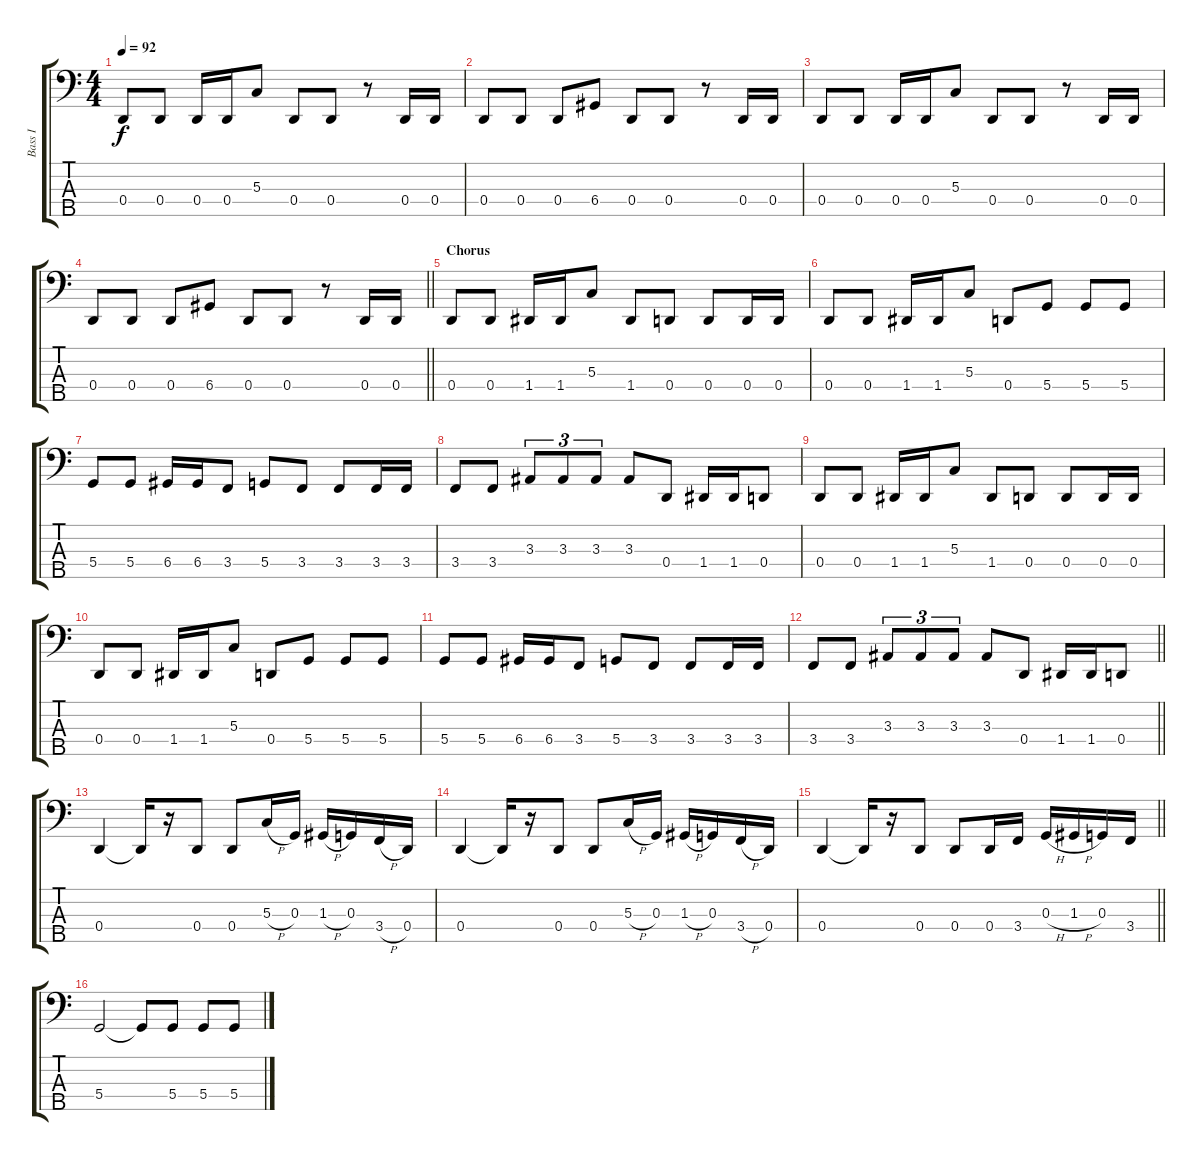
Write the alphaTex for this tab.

\track ("Bass I" "Bass I") {instrument electricbasspick}
\staff {score tabs}
\tuning (F2 C2 G1 D1 A0) {hide}
\ts (4 4)
\tempo 92
\clef f4
\ks c
0.4.8{dy f} 0.4.8 0.4.16 0.4.16 5.3.8 0.4.8 0.4.8 r.8 0.4.16 0.4.16 |
0.4.8 0.4.8 0.4.8 6.4.8 0.4.8 0.4.8 r.8 0.4.16 0.4.16 |
0.4.8 0.4.8 0.4.16 0.4.16 5.3.8 0.4.8 0.4.8 r.8 0.4.16 0.4.16 |
\barLineRight lightlight
0.4.8 0.4.8 0.4.8 6.4.8 0.4.8 0.4.8 r.8 0.4.16 0.4.16 |
\section ("" "Chorus")
0.4.8 0.4.8 1.4.16 1.4.16 5.3.8 1.4.8 0.4.8 0.4.8 0.4.16 0.4.16 |
0.4.8 0.4.8 1.4.16 1.4.16 5.3.8 0.4.8 5.4.8 5.4.8 5.4.8 |
5.4.8 5.4.8 6.4.16 6.4.16 3.4.8 5.4.8 3.4.8 3.4.8 3.4.16 3.4.16 |
3.4.8 3.4.8 3.3.8{tu (3 2)} 3.3.8{tu (3 2)} 3.3.8{tu (3 2)} 3.3.8 0.4.8 1.4.16 1.4.16 0.4.8 |
0.4.8 0.4.8 1.4.16 1.4.16 5.3.8 1.4.8 0.4.8 0.4.8 0.4.16 0.4.16 |
0.4.8 0.4.8 1.4.16 1.4.16 5.3.8 0.4.8 5.4.8 5.4.8 5.4.8 |
5.4.8 5.4.8 6.4.16 6.4.16 3.4.8 5.4.8 3.4.8 3.4.8 3.4.16 3.4.16 |
\barLineRight lightlight
3.4.8 3.4.8 3.3.8{tu (3 2)} 3.3.8{tu (3 2)} 3.3.8{tu (3 2)} 3.3.8 0.4.8 1.4.16 1.4.16 0.4.8 |
\section ("" "")
0.4.4 0.4{t}.16 r.16 0.4.8 0.4.8 5.3{h}.16 0.3.16 1.3{h}.16 0.3.16 3.4{h}.16 0.4.16 |
0.4.4 0.4{t}.16 r.16 0.4.8 0.4.8 5.3{h}.16 0.3.16 1.3{h}.16 0.3.16 3.4{h}.16 0.4.16 |
\barLineRight lightlight
0.4.4 0.4{t}.16 r.16 0.4.8 0.4.8 0.4.16 3.4.16 0.3{h}.16 1.3{h}.16 0.3.16 3.4.16 |
\section ("" "")
5.4.2 5.4{t}.8 5.4.8 5.4.8 5.4.8
